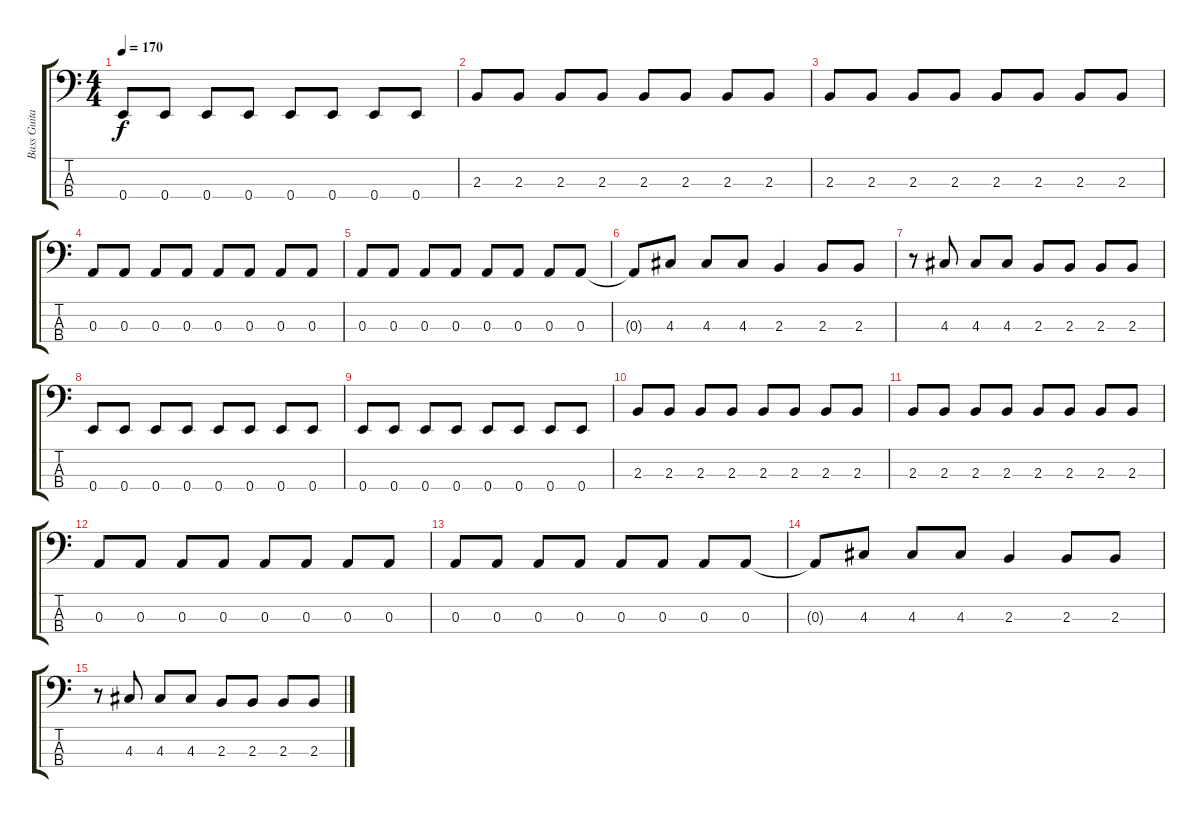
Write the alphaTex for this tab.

\track ("Bass Guitar" "Bass Guita") {instrument electricbasspick}
\staff {score tabs}
\tuning (G2 D2 A1 E1) {hide}
\ts (4 4)
\tempo 170
\clef f4
\ks c
0.4.8{dy f} 0.4.8 0.4.8 0.4.8 0.4.8 0.4.8 0.4.8 0.4.8 |
2.3.8 2.3.8 2.3.8 2.3.8 2.3.8 2.3.8 2.3.8 2.3.8 |
2.3.8 2.3.8 2.3.8 2.3.8 2.3.8 2.3.8 2.3.8 2.3.8 |
0.3.8 0.3.8 0.3.8 0.3.8 0.3.8 0.3.8 0.3.8 0.3.8 |
0.3.8 0.3.8 0.3.8 0.3.8 0.3.8 0.3.8 0.3.8 0.3.8 |
0.3{t}.8 4.3.8 4.3.8 4.3.8 2.3.4 2.3.8 2.3.8 |
r.8 4.3.8 4.3.8 4.3.8 2.3.8 2.3.8 2.3.8 2.3.8 |
0.4.8 0.4.8 0.4.8 0.4.8 0.4.8 0.4.8 0.4.8 0.4.8 |
0.4.8 0.4.8 0.4.8 0.4.8 0.4.8 0.4.8 0.4.8 0.4.8 |
2.3.8 2.3.8 2.3.8 2.3.8 2.3.8 2.3.8 2.3.8 2.3.8 |
2.3.8 2.3.8 2.3.8 2.3.8 2.3.8 2.3.8 2.3.8 2.3.8 |
0.3.8 0.3.8 0.3.8 0.3.8 0.3.8 0.3.8 0.3.8 0.3.8 |
0.3.8 0.3.8 0.3.8 0.3.8 0.3.8 0.3.8 0.3.8 0.3.8 |
0.3{t}.8 4.3.8 4.3.8 4.3.8 2.3.4 2.3.8 2.3.8 |
r.8 4.3.8 4.3.8 4.3.8 2.3.8 2.3.8 2.3.8 2.3.8
